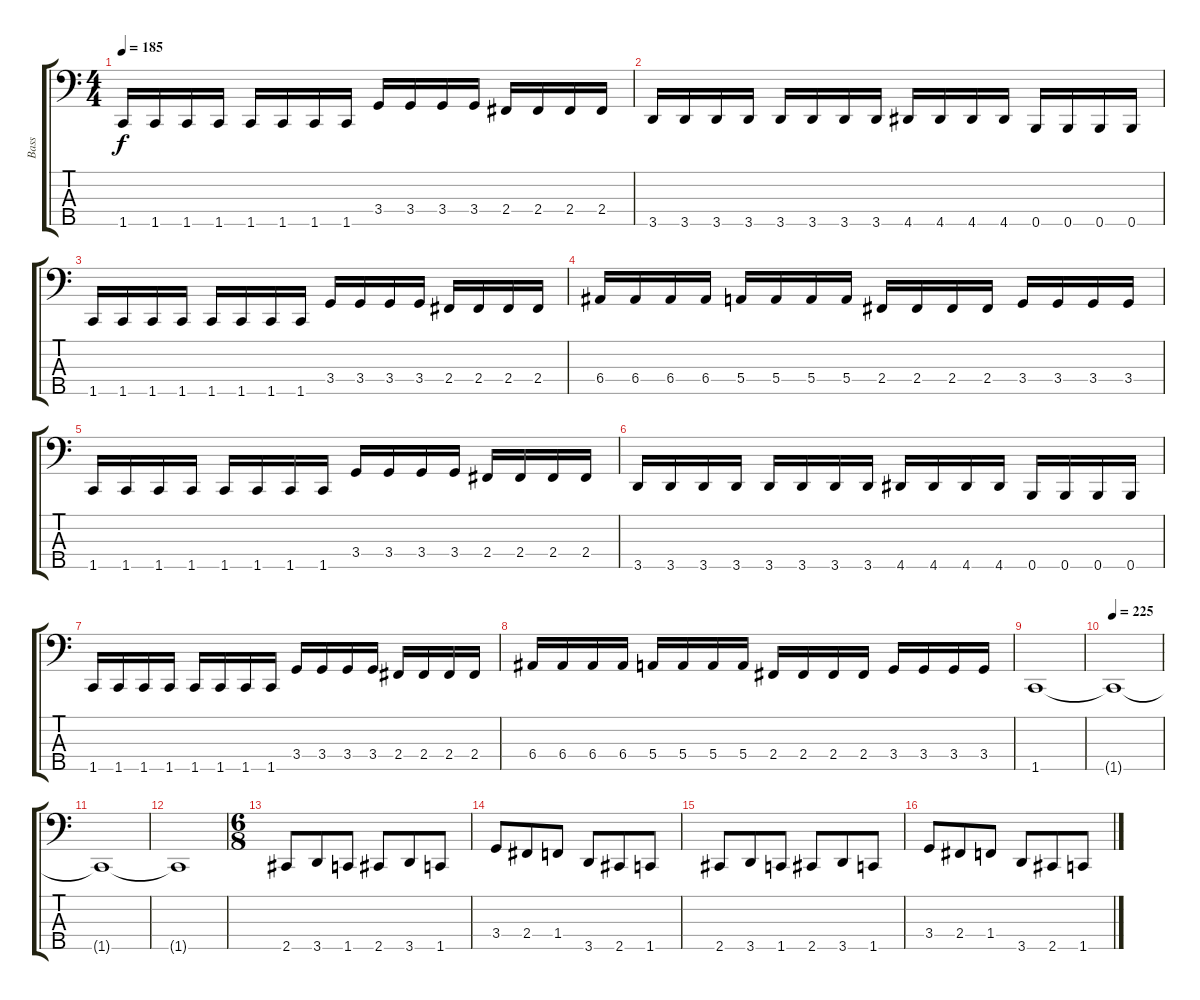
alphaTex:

\track ("Bass" "Bass") {instrument electricbasspick}
\staff {score tabs}
\tuning (G2 D2 A1 E1 B0) {hide}
\ts (4 4)
\tempo 185
\clef f4
\ks c
1.5.16{dy f} 1.5.16 1.5.16 1.5.16 1.5.16 1.5.16 1.5.16 1.5.16 3.4.16 3.4.16 3.4.16 3.4.16 2.4.16 2.4.16 2.4.16 2.4.16 |
3.5.16 3.5.16 3.5.16 3.5.16 3.5.16 3.5.16 3.5.16 3.5.16 4.5.16 4.5.16 4.5.16 4.5.16 0.5.16 0.5.16 0.5.16 0.5.16 |
1.5.16 1.5.16 1.5.16 1.5.16 1.5.16 1.5.16 1.5.16 1.5.16 3.4.16 3.4.16 3.4.16 3.4.16 2.4.16 2.4.16 2.4.16 2.4.16 |
6.4.16 6.4.16 6.4.16 6.4.16 5.4.16 5.4.16 5.4.16 5.4.16 2.4.16 2.4.16 2.4.16 2.4.16 3.4.16 3.4.16 3.4.16 3.4.16 |
1.5.16 1.5.16 1.5.16 1.5.16 1.5.16 1.5.16 1.5.16 1.5.16 3.4.16 3.4.16 3.4.16 3.4.16 2.4.16 2.4.16 2.4.16 2.4.16 |
3.5.16 3.5.16 3.5.16 3.5.16 3.5.16 3.5.16 3.5.16 3.5.16 4.5.16 4.5.16 4.5.16 4.5.16 0.5.16 0.5.16 0.5.16 0.5.16 |
1.5.16 1.5.16 1.5.16 1.5.16 1.5.16 1.5.16 1.5.16 1.5.16 3.4.16 3.4.16 3.4.16 3.4.16 2.4.16 2.4.16 2.4.16 2.4.16 |
6.4.16 6.4.16 6.4.16 6.4.16 5.4.16 5.4.16 5.4.16 5.4.16 2.4.16 2.4.16 2.4.16 2.4.16 3.4.16 3.4.16 3.4.16 3.4.16 |
1.5.1 |
\tempo 225
1.5{t}.1 |
1.5{t}.1 |
1.5{t}.1 |
\ts (6 8)
2.5.8 3.5.8 1.5.8 2.5.8 3.5.8 1.5.8 |
3.4.8 2.4.8 1.4.8 3.5.8 2.5.8 1.5.8 |
2.5.8 3.5.8 1.5.8 2.5.8 3.5.8 1.5.8 |
3.4.8 2.4.8 1.4.8 3.5.8 2.5.8 1.5.8
